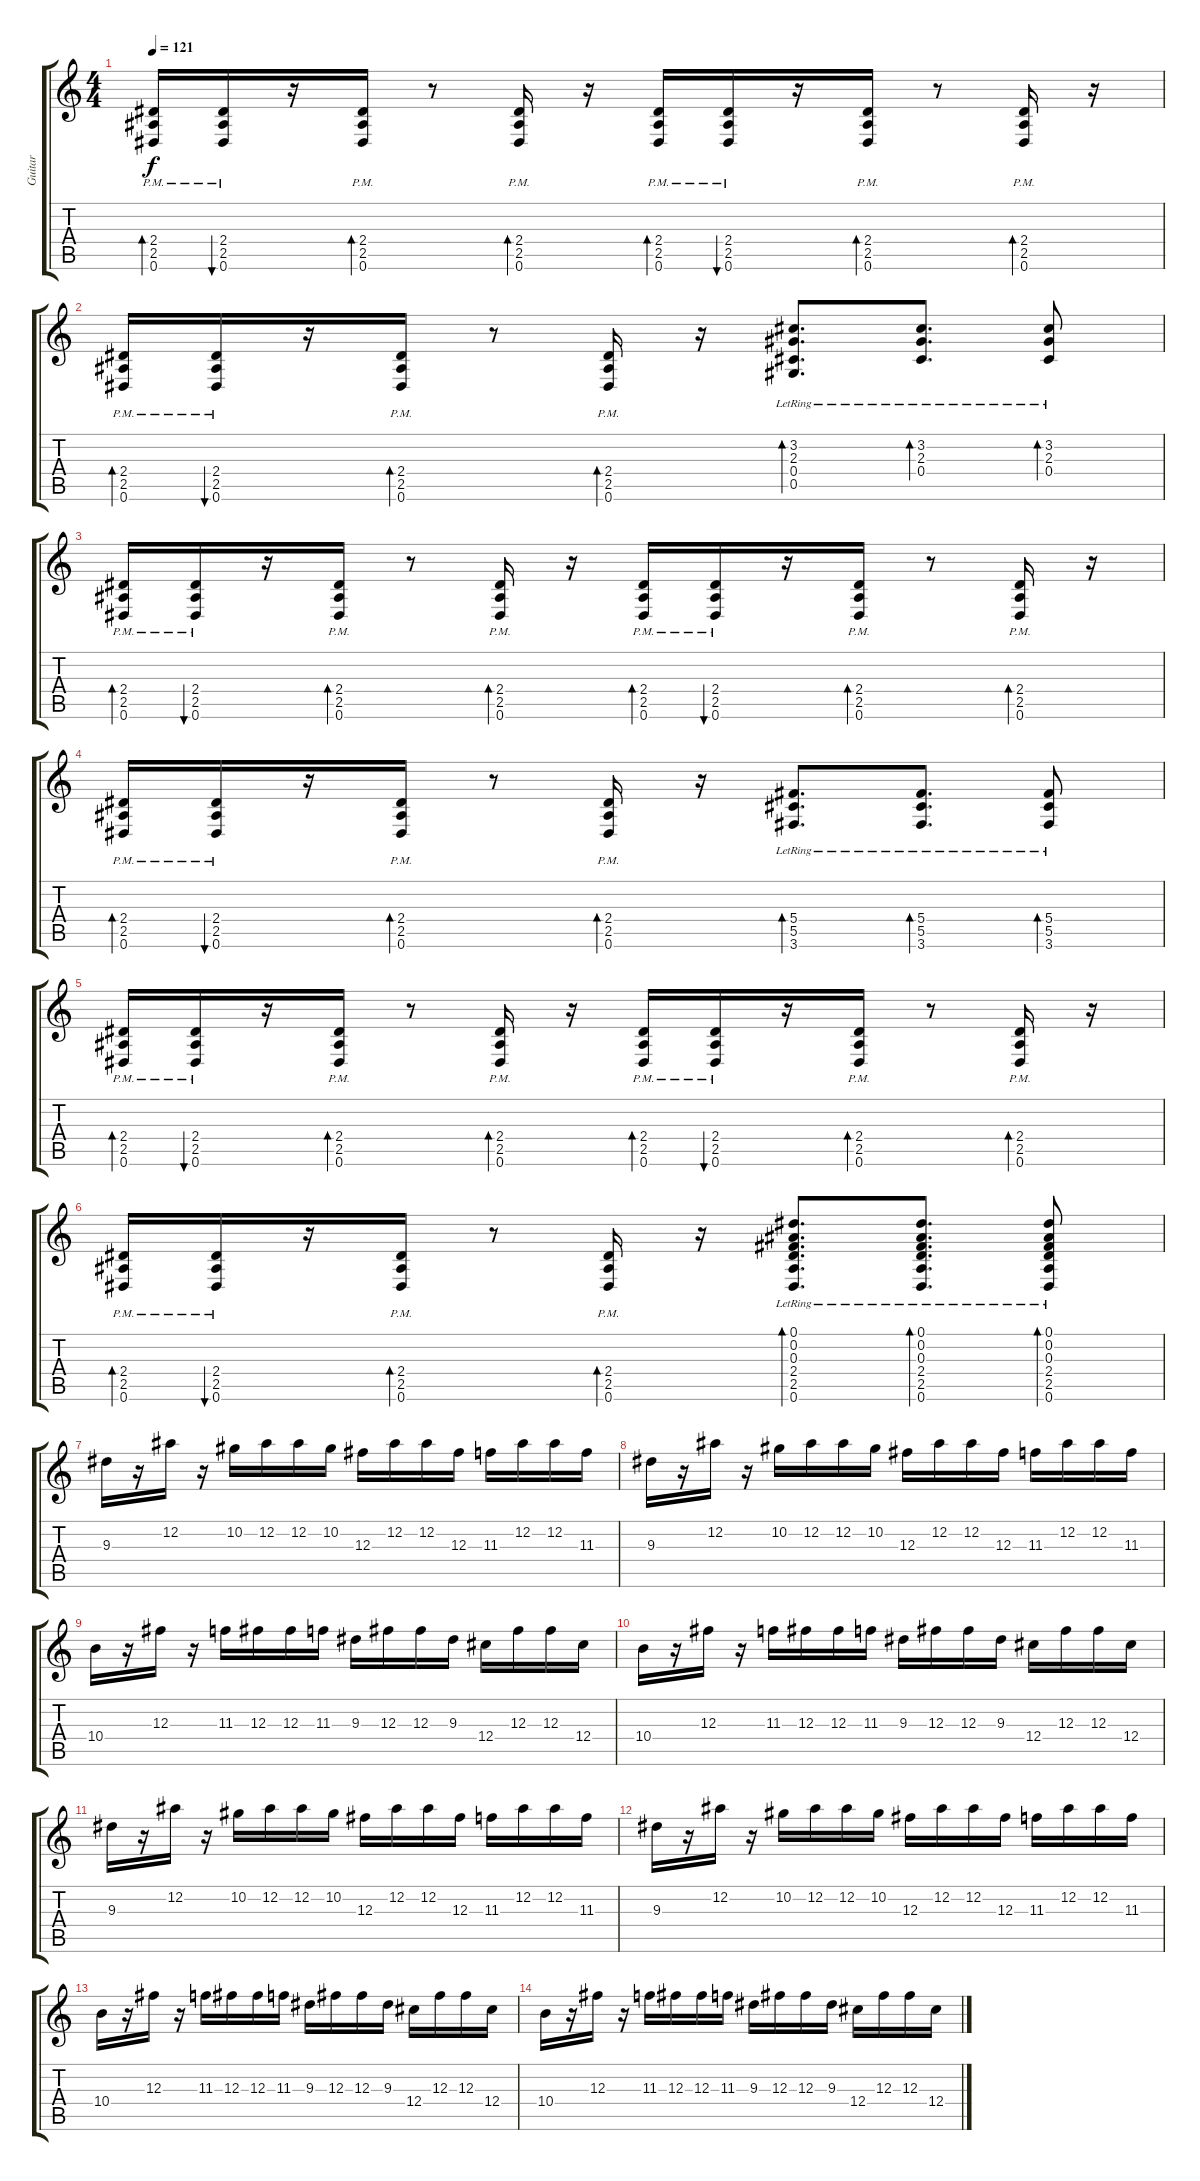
\track ("Guitar" "Guitar") {instrument acousticguitarsteel}
\staff {score tabs}
\tuning (Eb4 Bb3 Gb3 Db3 Ab2 Eb2) {hide}
\ts (4 4)
\tempo 121
\clef g2
\ks c
(2.4{pm} 2.5{pm} 0.6{pm}).16{bd 60 dy f} (2.4{pm} 2.5{pm} 0.6{pm}).16{bu 60} r.16 (2.4{pm} 2.5{pm} 0.6{pm}).16{bd 60} r.8 (2.4{pm} 2.5{pm} 0.6{pm}).16{bd 60} r.16 (2.4{pm} 2.5{pm} 0.6{pm}).16{bd 60} (2.4{pm} 2.5{pm} 0.6{pm}).16{bu 60} r.16 (2.4{pm} 2.5{pm} 0.6{pm}).16{bd 60} r.8 (2.4{pm} 2.5{pm} 0.6{pm}).16{bd 60} r.16 |
(2.4{pm} 2.5{pm} 0.6{pm}).16{bd 60} (2.4{pm} 2.5{pm} 0.6{pm}).16{bu 60} r.16 (2.4{pm} 2.5{pm} 0.6{pm}).16{bd 60} r.8 (2.4{pm} 2.5{pm} 0.6{pm}).16{bd 60} r.16 (3.2{lr} 2.3{lr} 0.4{lr} 0.5{lr}).8{d bd 60} (3.2{lr} 2.3{lr} 0.4{lr}).8{d bd 60} (3.2{lr} 2.3{lr} 0.4{lr}).8{bd 60} |
(2.4{pm} 2.5{pm} 0.6{pm}).16{bd 60} (2.4{pm} 2.5{pm} 0.6{pm}).16{bu 60} r.16 (2.4{pm} 2.5{pm} 0.6{pm}).16{bd 60} r.8 (2.4{pm} 2.5{pm} 0.6{pm}).16{bd 60} r.16 (2.4{pm} 2.5{pm} 0.6{pm}).16{bd 60} (2.4{pm} 2.5{pm} 0.6{pm}).16{bu 60} r.16 (2.4{pm} 2.5{pm} 0.6{pm}).16{bd 60} r.8 (2.4{pm} 2.5{pm} 0.6{pm}).16{bd 60} r.16 |
(2.4{pm} 2.5{pm} 0.6{pm}).16{bd 60} (2.4{pm} 2.5{pm} 0.6{pm}).16{bu 60} r.16 (2.4{pm} 2.5{pm} 0.6{pm}).16{bd 60} r.8 (2.4{pm} 2.5{pm} 0.6{pm}).16{bd 60} r.16 (5.4{lr} 5.5{lr} 3.6{lr}).8{d bd 60} (5.4{lr} 5.5{lr} 3.6{lr}).8{d bd 60} (5.4{lr} 5.5{lr} 3.6{lr}).8{bd 60} |
(2.4{pm} 2.5{pm} 0.6{pm}).16{bd 60} (2.4{pm} 2.5{pm} 0.6{pm}).16{bu 60} r.16 (2.4{pm} 2.5{pm} 0.6{pm}).16{bd 60} r.8 (2.4{pm} 2.5{pm} 0.6{pm}).16{bd 60} r.16 (2.4{pm} 2.5{pm} 0.6{pm}).16{bd 60} (2.4{pm} 2.5{pm} 0.6{pm}).16{bu 60} r.16 (2.4{pm} 2.5{pm} 0.6{pm}).16{bd 60} r.8 (2.4{pm} 2.5{pm} 0.6{pm}).16{bd 60} r.16 |
(2.4{pm} 2.5{pm} 0.6{pm}).16{bd 60} (2.4{pm} 2.5{pm} 0.6{pm}).16{bu 60} r.16 (2.4{pm} 2.5{pm} 0.6{pm}).16{bd 60} r.8 (2.4{pm} 2.5{pm} 0.6{pm}).16{bd 60} r.16 (0.1{lr} 0.2{lr} 0.3{lr} 2.4{lr} 2.5{lr} 0.6{lr}).8{d bd 60} (0.1{lr} 0.2{lr} 0.3{lr} 2.4{lr} 2.5{lr} 0.6{lr}).8{d bd 60} (0.1{lr} 0.2{lr} 0.3{lr} 2.4{lr} 2.5{lr} 0.6{lr}).8{bd 60} |
9.3.16 r.16 12.2.16 r.16 10.2.16 12.2.16 12.2.16 10.2.16 12.3.16 12.2.16 12.2.16 12.3.16 11.3.16 12.2.16 12.2.16 11.3.16 |
9.3.16 r.16 12.2.16 r.16 10.2.16 12.2.16 12.2.16 10.2.16 12.3.16 12.2.16 12.2.16 12.3.16 11.3.16 12.2.16 12.2.16 11.3.16 |
10.4.16 r.16 12.3.16 r.16 11.3.16 12.3.16 12.3.16 11.3.16 9.3.16 12.3.16 12.3.16 9.3.16 12.4.16 12.3.16 12.3.16 12.4.16 |
10.4.16 r.16 12.3.16 r.16 11.3.16 12.3.16 12.3.16 11.3.16 9.3.16 12.3.16 12.3.16 9.3.16 12.4.16 12.3.16 12.3.16 12.4.16 |
9.3.16 r.16 12.2.16 r.16 10.2.16 12.2.16 12.2.16 10.2.16 12.3.16 12.2.16 12.2.16 12.3.16 11.3.16 12.2.16 12.2.16 11.3.16 |
9.3.16 r.16 12.2.16 r.16 10.2.16 12.2.16 12.2.16 10.2.16 12.3.16 12.2.16 12.2.16 12.3.16 11.3.16 12.2.16 12.2.16 11.3.16 |
10.4.16 r.16 12.3.16 r.16 11.3.16 12.3.16 12.3.16 11.3.16 9.3.16 12.3.16 12.3.16 9.3.16 12.4.16 12.3.16 12.3.16 12.4.16 |
10.4.16 r.16 12.3.16 r.16 11.3.16 12.3.16 12.3.16 11.3.16 9.3.16 12.3.16 12.3.16 9.3.16 12.4.16 12.3.16 12.3.16 12.4.16
